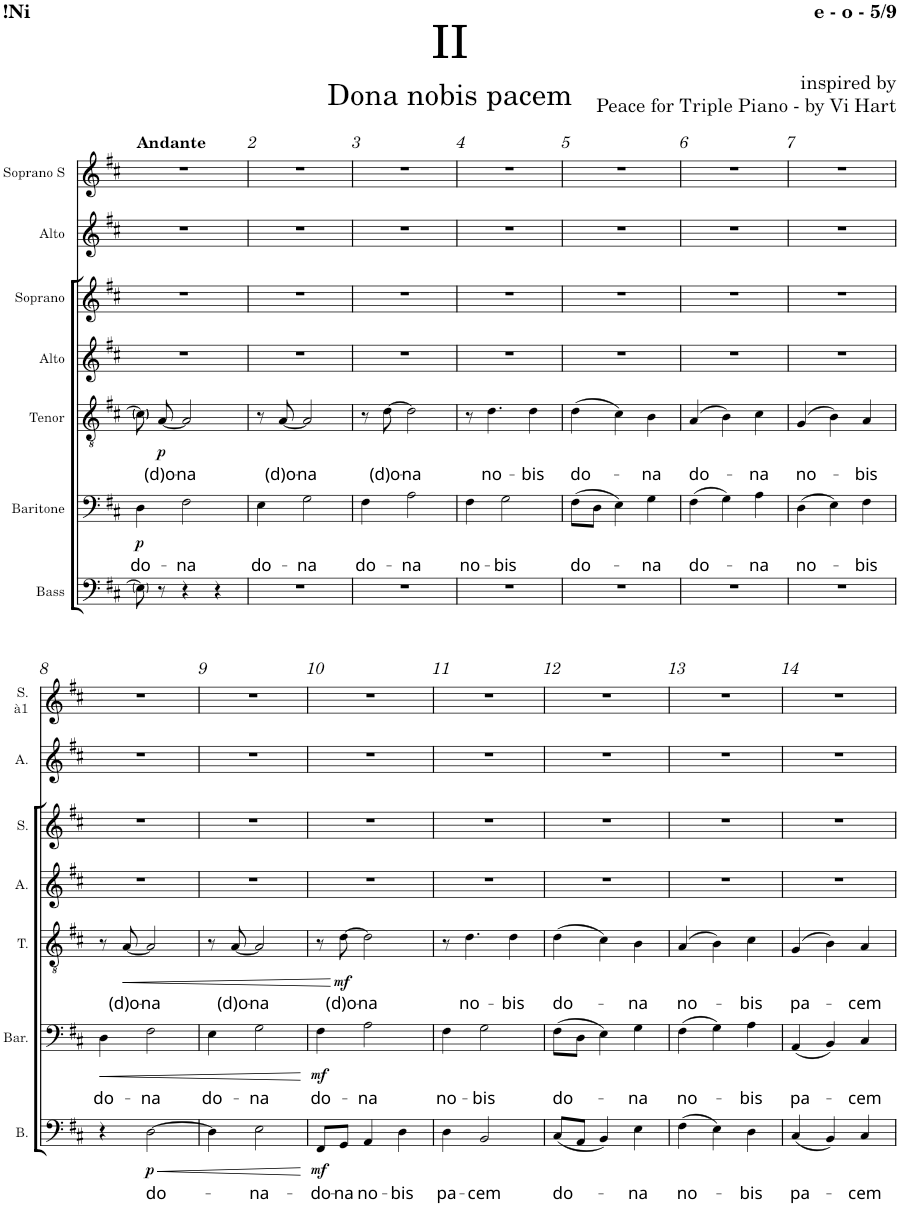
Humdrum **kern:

**kern	**text	**dynam	**kern	**text	**dynam	**kern	**text	**dynam	**kern	**kern	**kern	**kern
*part7	*part7	*part7	*part6	*part6	*part6	*part5	*part5	*part5	*part4	*part3	*part2	*part1
*staff7	*staff7	*staff7	*staff6	*staff6	*staff6	*staff5	*staff5	*staff5	*staff4	*staff3	*staff2	*staff1
*I"Bass	*	*	*I"Baritone	*	*	*I"Tenor	*	*	*I"Alto	*I"Soprano	*I"Alto S	*I"Soprano S
*I'B.	*	*	*I'Bar.	*	*	*I'T.	*	*	*I'A.	*I'S.	*I'A. à1	*I'S. à1
!!LO:PB:g=z
*clefF4	*	*	*clefF4	*	*	*clefGv2	*	*	*clefG2	*clefG2	*clefG2	*clefG2
*k[f#c#]	*	*	*k[f#c#]	*	*	*k[f#c#]	*	*	*k[f#c#]	*k[f#c#]	*k[f#c#]	*k[f#c#]
*M3/4	*	*	*M3/4	*	*	*M3/4	*	*	*M3/4	*M3/4	*M3/4	*M3/4
=1	=1	=1	=1	=1	=1	=1	=1	=1	=1	=1	=1	=1
!	!	!	!	!	!	!	!	!	!	!	!	!LO:TX:a:B:t=Andante
!	!	!	!	!LO:LY:b	!LO:DY:b	!	!	!	!	!	!	!
8E\]	.	.	4D\	do-	p	8c\L]	.	.	2.r	2.r	2.r	2.r
!	!	!	!	!	!	!	!LO:LY:b	!LO:DY:b	!	!	!	!
8r	.	.	.	.	.	[8A\J	(d)o-	p	.	.	.	.
!	!	!	!	!LO:LY:b	!	!	!LO:LY:b	!	!	!	!	!
4r	.	.	2F#\	-na	.	2A/]	-na	.	.	.	.	.
4r	.	.	.	.	.	.	.	.	.	.	.	.
=2	=2	=2	=2	=2	=2	=2	=2	=2	=2	=2	=2	=2
!	!	!	!	!LO:LY:b	!	!	!	!	!	!	!	!
2.r	.	.	4E\	do-	.	8r	.	.	2.r	2.r	2.r	2.r
!	!	!	!	!	!	!	!LO:LY:b	!	!	!	!	!
.	.	.	.	.	.	[8A/	(d)o-	.	.	.	.	.
!	!	!	!	!LO:LY:b	!	!	!LO:LY:b	!	!	!	!	!
.	.	.	2G\	-na	.	2A/]	-na	.	.	.	.	.
=3	=3	=3	=3	=3	=3	=3	=3	=3	=3	=3	=3	=3
!	!	!	!	!LO:LY:b	!	!	!	!	!	!	!	!
2.r	.	.	4F#\	do-	.	8r	.	.	2.r	2.r	2.r	2.r
!	!	!	!	!	!	!	!LO:LY:b	!	!	!	!	!
.	.	.	.	.	.	[8d\	(d)o-	.	.	.	.	.
!	!	!	!	!LO:LY:b	!	!	!LO:LY:b	!	!	!	!	!
.	.	.	2A\	-na	.	2d\]	-na	.	.	.	.	.
=4	=4	=4	=4	=4	=4	=4	=4	=4	=4	=4	=4	=4
!	!	!	!	!LO:LY:b	!	!	!	!	!	!	!	!
2.r	.	.	4F#\	no-	.	8r	.	.	2.r	2.r	2.r	2.r
!	!	!	!	!	!	!	!LO:LY:b	!	!	!	!	!
.	.	.	.	.	.	4.d\	no-	.	.	.	.	.
!	!	!	!	!LO:LY:b	!	!	!	!	!	!	!	!
.	.	.	2G\	-bis	.	.	.	.	.	.	.	.
!	!	!	!	!	!	!	!LO:LY:b	!	!	!	!	!
.	.	.	.	.	.	4d\	-bis	.	.	.	.	.
=5	=5	=5	=5	=5	=5	=5	=5	=5	=5	=5	=5	=5
!	!	!	!	!LO:LY:b	!	!	!LO:LY:b	!	!	!	!	!
2.r	.	.	(8F#\L	do-	.	(4d\	do-	.	2.r	2.r	2.r	2.r
.	.	.	8D\J	.	.	.	.	.	.	.	.	.
.	.	.	4E\)	.	.	4c#\)	.	.	.	.	.	.
!	!	!	!	!LO:LY:b	!	!	!LO:LY:b	!	!	!	!	!
.	.	.	4G\	-na	.	4B\	-na	.	.	.	.	.
=6	=6	=6	=6	=6	=6	=6	=6	=6	=6	=6	=6	=6
!	!	!	!	!LO:LY:b	!	!	!LO:LY:b	!	!	!	!	!
2.r	.	.	(4F#\	do-	.	(4A/	do-	.	2.r	2.r	2.r	2.r
.	.	.	4G\)	.	.	4B\)	.	.	.	.	.	.
!	!	!	!	!LO:LY:b	!	!	!LO:LY:b	!	!	!	!	!
.	.	.	4A\	-na	.	4c#\	-na	.	.	.	.	.
=7	=7	=7	=7	=7	=7	=7	=7	=7	=7	=7	=7	=7
!	!	!	!	!LO:LY:b	!	!	!LO:LY:b	!	!	!	!	!
2.r	.	.	(4D\	no-	.	(4G/	no-	.	2.r	2.r	2.r	2.r
.	.	.	4E\)	.	.	4B\)	.	.	.	.	.	.
!	!	!	!	!LO:LY:b	!	!	!LO:LY:b	!	!	!	!	!
.	.	.	4F#\	-bis	.	4A/	-bis	.	.	.	.	.
!!LO:LB:g=z
=8	=8	=8	=8	=8	=8	=8	=8	=8	=8	=8	=8	=8
*k[f#c#]	*	*	*k[f#c#]	*	*	*k[f#c#]	*	*	*k[f#c#]	*k[f#c#]	*k[f#c#]	*k[f#c#]
!	!	!	!	!LO:LY:b	!LO:HP:b	!	!	!	!	!	!	!
4r	.	.	4D\	do-	<	8r	.	.	2.r	2.r	2.r	2.r
!	!	!	!	!	!	!	!LO:LY:b	!LO:HP:b	!	!	!	!
.	.	.	.	.	.	[8A/	(d)o-	<	.	.	.	.
!	!LO:LY:b	!LO:HP:b	!	!LO:LY:b	!	!	!LO:LY:b	!	!	!	!	!
!	!	!LO:DY:n=1:b	!	!	!	!	!	!	!	!	!	!
[2D\	do-	< p	2F#\	-na	.	2A/]	-na	.	.	.	.	.
=9	=9	=9	=9	=9	=9	=9	=9	=9	=9	=9	=9	=9
!	!	!	!	!LO:LY:b	!	!	!	!	!	!	!	!
4D\]	.	.	4E\	do-	.	8r	.	.	2.r	2.r	2.r	2.r
!	!	!	!	!	!	!	!LO:LY:b	!	!	!	!	!
.	.	.	.	.	.	[8A/	(d)o-	.	.	.	.	.
!	!LO:LY:b	!	!	!LO:LY:b	!	!	!LO:LY:b	!	!	!	!	!
2E\	-na-	.	2G\	-na	.	2A/]	-na	.	.	.	.	.
.	.	[	.	.	[	.	.	.	.	.	.	.
=10	=10	=10	=10	=10	=10	=10	=10	=10	=10	=10	=10	=10
!	!LO:LY:b	!LO:DY:b	!	!LO:LY:b	!LO:DY:b	!	!	!	!	!	!	!
8FF#/L	do-	mf	4F#\	do-	mf	8r	.	.	2.r	2.r	2.r	2.r
!	!LO:LY:b	!	!	!	!	!	!LO:LY:b	!LO:DY:n=1:b	!	!	!	!
8GG/J	-na	.	.	.	.	[8d\	(d)o-	[ mf	.	.	.	.
!	!LO:LY:b	!	!	!LO:LY:b	!	!	!LO:LY:b	!	!	!	!	!
4AA/	no-	.	2A\	-na	.	2d\]	-na	.	.	.	.	.
!	!LO:LY:b	!	!	!	!	!	!	!	!	!	!	!
4D\	-bis	.	.	.	.	.	.	.	.	.	.	.
=11	=11	=11	=11	=11	=11	=11	=11	=11	=11	=11	=11	=11
!	!LO:LY:b	!	!	!LO:LY:b	!	!	!	!	!	!	!	!
4D\	pa-	.	4F#\	no-	.	8r	.	.	2.r	2.r	2.r	2.r
!	!	!	!	!	!	!	!LO:LY:b	!	!	!	!	!
.	.	.	.	.	.	4.d\	no-	.	.	.	.	.
!	!LO:LY:b	!	!	!LO:LY:b	!	!	!	!	!	!	!	!
2BB/	-cem	.	2G\	-bis	.	.	.	.	.	.	.	.
!	!	!	!	!	!	!	!LO:LY:b	!	!	!	!	!
.	.	.	.	.	.	4d\	-bis	.	.	.	.	.
=12	=12	=12	=12	=12	=12	=12	=12	=12	=12	=12	=12	=12
!	!LO:LY:b	!	!	!LO:LY:b	!	!	!LO:LY:b	!	!	!	!	!
(8C#/L	do-	.	(8F#\L	do-	.	(4d\	do-	.	2.r	2.r	2.r	2.r
8AA/J	.	.	8D\J	.	.	.	.	.	.	.	.	.
4BB/)	.	.	4E\)	.	.	4c#\)	.	.	.	.	.	.
!	!LO:LY:b	!	!	!LO:LY:b	!	!	!LO:LY:b	!	!	!	!	!
4E\	-na	.	4G\	-na	.	4B\	-na	.	.	.	.	.
=13	=13	=13	=13	=13	=13	=13	=13	=13	=13	=13	=13	=13
!	!LO:LY:b	!	!	!LO:LY:b	!	!	!LO:LY:b	!	!	!	!	!
(4F#\	no-	.	(4F#\	no-	.	(4A/	no-	.	2.r	2.r	2.r	2.r
4E\)	.	.	4G\)	.	.	4B\)	.	.	.	.	.	.
!	!LO:LY:b	!	!	!LO:LY:b	!	!	!LO:LY:b	!	!	!	!	!
4D\	-bis	.	4A\	-bis	.	4c#\	-bis	.	.	.	.	.
=14	=14	=14	=14	=14	=14	=14	=14	=14	=14	=14	=14	=14
!	!LO:LY:b	!	!	!LO:LY:b	!	!	!LO:LY:b	!	!	!	!	!
(4C#/	pa-	.	(4AA/	pa-	.	(4G/	pa-	.	2.r	2.r	2.r	2.r
4BB/)	.	.	4BB/)	.	.	4B\)	.	.	.	.	.	.
!	!LO:LY:b	!	!	!LO:LY:b	!	!	!LO:LY:b	!	!	!	!	!
4C#/	-cem	.	4C#/	-cem	.	4A/	-cem	.	.	.	.	.
=	=	=	=	=	=	=	=	=	=	=	=	=
*-	*-	*-	*-	*-	*-	*-	*-	*-	*-	*-	*-	*-
